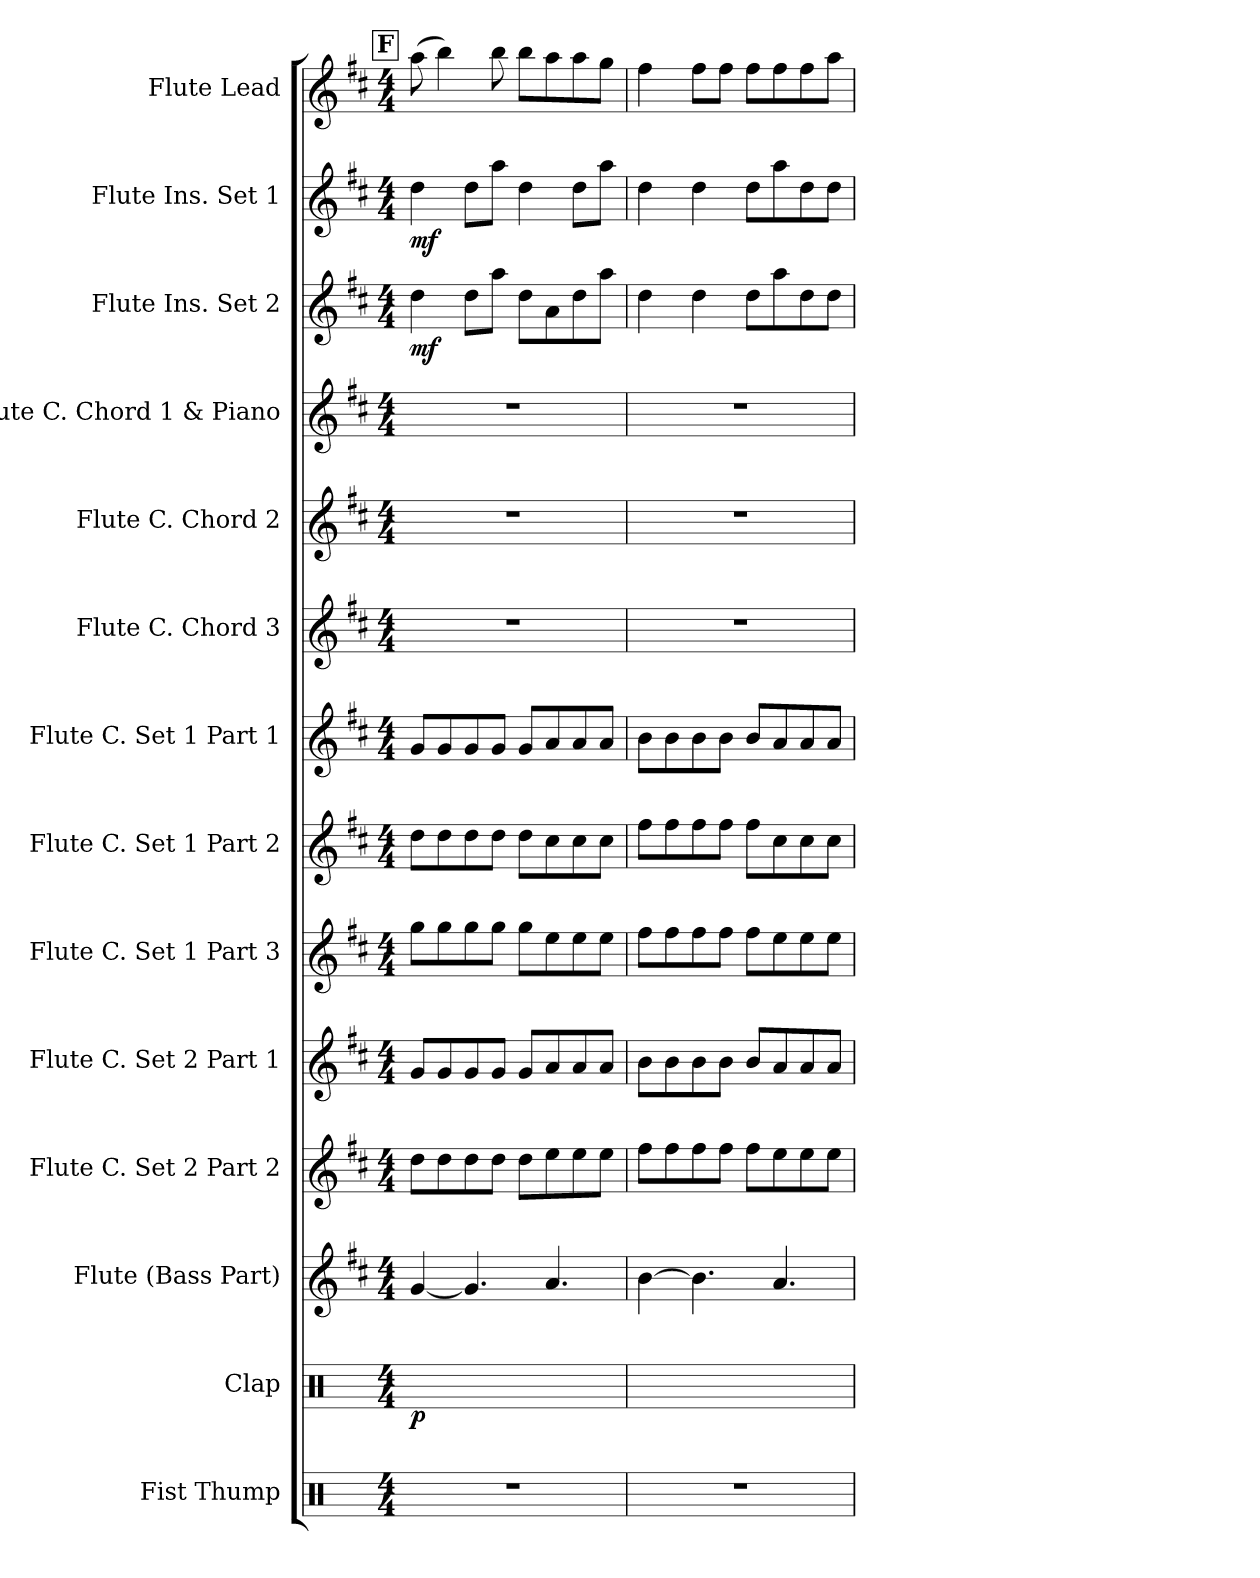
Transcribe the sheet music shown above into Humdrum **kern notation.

**kern	**kern	**dynam	**kern	**kern	**kern	**kern	**kern	**kern	**kern	**kern	**kern	**kern	**dynam	**kern	**dynam	**kern
*part14	*part13	*part13	*part12	*part11	*part10	*part9	*part8	*part7	*part6	*part5	*part4	*part3	*part3	*part2	*part2	*part1
*staff14	*staff13	*staff13	*staff12	*staff11	*staff10	*staff9	*staff8	*staff7	*staff6	*staff5	*staff4	*staff3	*staff3	*staff2	*staff2	*staff1
*I"Fist Thump	*I"Clap	*	*I"Flute (Bass Part)	*I"Flute C. Set 2 Part 2	*I"Flute C. Set 2 Part 1	*I"Flute C. Set 1 Part 3	*I"Flute C. Set 1 Part 2	*I"Flute C. Set 1 Part 1	*I"Flute C. Chord 3	*I"Flute C. Chord 2	*I"Flute C. Chord 1 &amp; Piano	*I"Flute Ins. Set 2	*	*I"Flute Ins. Set 1	*	*I"Flute Lead
*I'F.T.	*I'C.	*	*I'Fl. (BP)	*I'Fl. CS2 P2	*I'Fl. CS2 P1	*I'Fl. CS1 P3	*I'Fl. CS1 P2	*I'Fl. CS1 P1	*I'Fl. CC3	*I'Fl. CC2	*I'Fl. CC1 &amp; P	*I'Fl. IS2	*	*I'Fl. IS1	*	*I'Fl. Le.
*clefX	*clefX	*	*clefG2	*clefG2	*clefG2	*clefG2	*clefG2	*clefG2	*clefG2	*clefG2	*clefG2	*clefG2	*	*clefG2	*	*clefG2
*k[]	*k[]	*	*k[f#c#]	*k[f#c#]	*k[f#c#]	*k[f#c#]	*k[f#c#]	*k[f#c#]	*k[f#c#]	*k[f#c#]	*k[f#c#]	*k[f#c#]	*	*k[f#c#]	*	*k[f#c#]
*M4/4	*M4/4	*	*M4/4	*M4/4	*M4/4	*M4/4	*M4/4	*M4/4	*M4/4	*M4/4	*M4/4	*M4/4	*	*M4/4	*	*M4/4
!!LO:REH:place=s1:a:B:fs=14:t=F
=45	=45	=45	=45	=45	=45	=45	=45	=45	=45	=45	=45	=45	=45	=45	=45	=45
!	!	!LO:DY:b	!	!	!	!	!	!	!	!	!	!	!LO:DY:b	!	!LO:DY:b	!
1r	4R/	p	[4g/	8dd\L	8g/L	8gg\L	8dd\L	8g/L	1r	1r	1r	4dd\	mf	4dd\	mf	(8aa\
.	.	.	.	8dd\	8g/	8gg\	8dd\	8g/	.	.	.	.	.	.	.	4bb\)
.	4R/	.	4.g/]	8dd\	8g/	8gg\	8dd\	8g/	.	.	.	8dd\L	.	8dd\L	.	.
.	.	.	.	8dd\J	8g/J	8gg\J	8dd\J	8g/J	.	.	.	8aa\J	.	8aa\J	.	8bb\
.	4R/	.	.	8dd\L	8g/L	8gg\L	8dd\L	8g/L	.	.	.	8dd\L	.	4dd\	.	8bb\L
.	.	.	4.a/	8ee\	8a/	8ee\	8cc#\	8a/	.	.	.	8a\	.	.	.	8aa\
.	4R/	.	.	8ee\	8a/	8ee\	8cc#\	8a/	.	.	.	8dd\	.	8dd\L	.	8aa\
.	.	.	.	8ee\J	8a/J	8ee\J	8cc#\J	8a/J	.	.	.	8aa\J	.	8aa\J	.	8gg\J
!!LO:PB:g=z
=46	=46	=46	=46	=46	=46	=46	=46	=46	=46	=46	=46	=46	=46	=46	=46	=46
1r	4R/	.	[4b\	8ff#\L	8b\L	8ff#\L	8ff#\L	8b\L	1r	1r	1r	4dd\	.	4dd\	.	4ff#\
.	.	.	.	8ff#\	8b\	8ff#\	8ff#\	8b\	.	.	.	.	.	.	.	.
.	4R/	.	4.b\]	8ff#\	8b\	8ff#\	8ff#\	8b\	.	.	.	4dd\	.	4dd\	.	8ff#\L
.	.	.	.	8ff#\J	8b\J	8ff#\J	8ff#\J	8b\J	.	.	.	.	.	.	.	8ff#\J
.	4R/	.	.	8ff#\L	8b/L	8ff#\L	8ff#\L	8b/L	.	.	.	8dd\L	.	8dd\L	.	8ff#\L
.	.	.	4.a/	8ee\	8a/	8ee\	8cc#\	8a/	.	.	.	8aa\	.	8aa\	.	8ff#\
.	4R/	.	.	8ee\	8a/	8ee\	8cc#\	8a/	.	.	.	8dd\	.	8dd\	.	8ff#\
.	.	.	.	8ee\J	8a/J	8ee\J	8cc#\J	8a/J	.	.	.	8dd\J	.	8dd\J	.	8aa\J
=	=	=	=	=	=	=	=	=	=	=	=	=	=	=	=	=
*-	*-	*-	*-	*-	*-	*-	*-	*-	*-	*-	*-	*-	*-	*-	*-	*-
